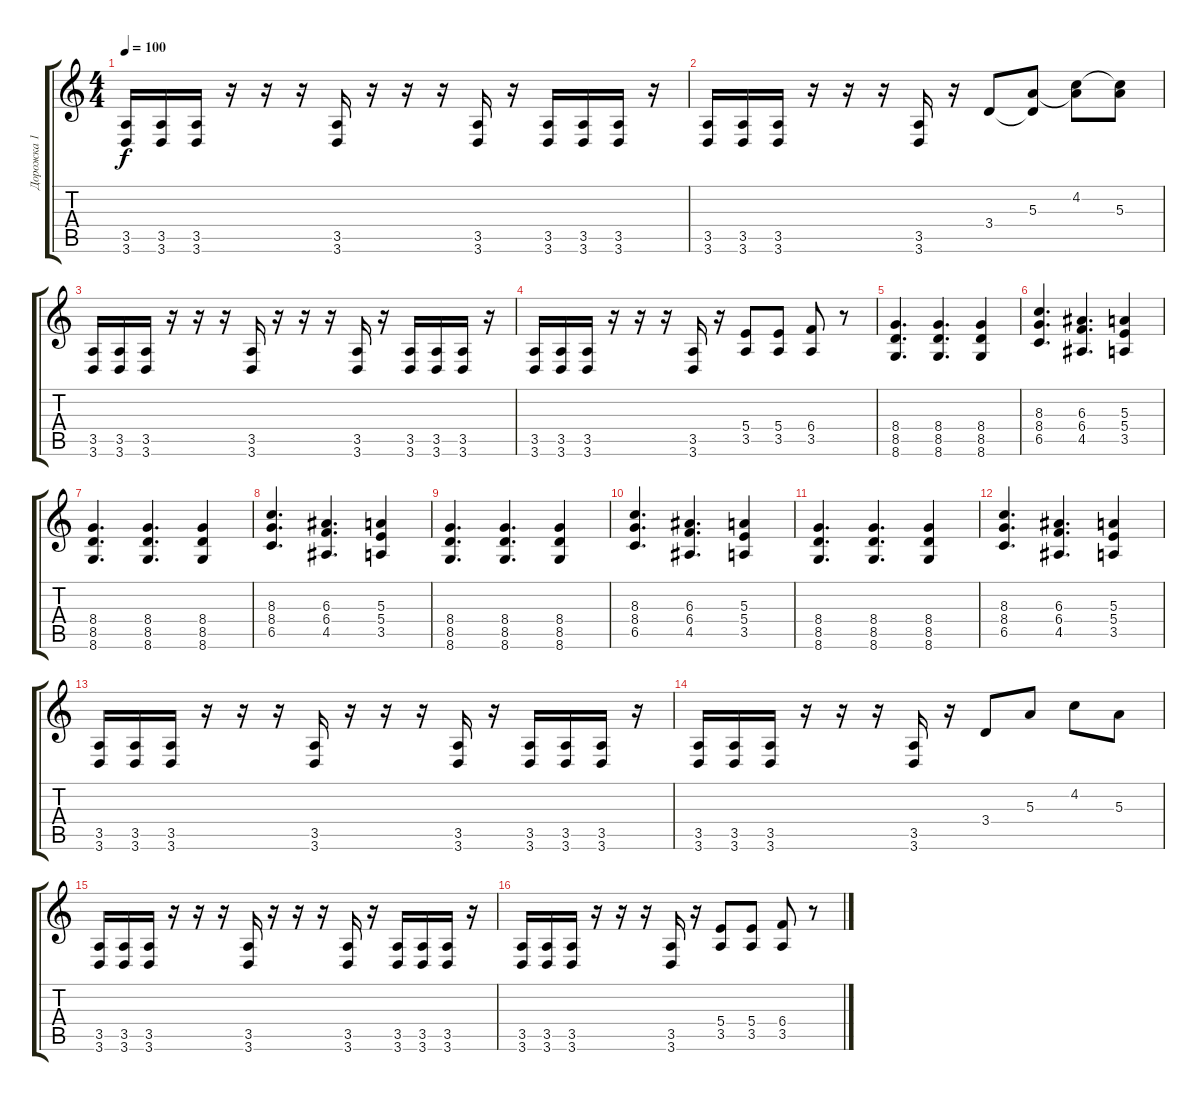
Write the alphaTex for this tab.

\track ("Дорожка 1" "Дорожка 1") {instrument distortionguitar}
\staff {score tabs}
\tuning (Db4 Ab3 E3 B2 Gb2 B1) {hide}
\ts (4 4)
\tempo 100
\clef g2
\ks c
(3.5 3.6).16{dy f} (3.5 3.6).16 (3.5 3.6).16 r.16 r.16 r.16 (3.5 3.6).16 r.16 r.16 r.16 (3.5 3.6).16 r.16 (3.5 3.6).16 (3.5 3.6).16 (3.5 3.6).16 r.16 |
(3.5 3.6).16 (3.5 3.6).16 (3.5 3.6).16 r.16 r.16 r.16 (3.5 3.6).16 r.16 3.4.8 (5.3 3.4{t}).8 (4.2 5.3{t}).8 (4.2{t} 5.3).8 |
(3.5 3.6).16 (3.5 3.6).16 (3.5 3.6).16 r.16 r.16 r.16 (3.5 3.6).16 r.16 r.16 r.16 (3.5 3.6).16 r.16 (3.5 3.6).16 (3.5 3.6).16 (3.5 3.6).16 r.16 |
(3.5 3.6).16 (3.5 3.6).16 (3.5 3.6).16 r.16 r.16 r.16 (3.5 3.6).16 r.16 (5.4 3.5).8 (5.4 3.5).8 (6.4 3.5).8 r.8 |
(8.4 8.5 8.6).4{d} (8.4 8.5 8.6).4{d} (8.4 8.5 8.6).4 |
(8.3 8.4 6.5).4{d} (6.3 6.4 4.5).4{d} (5.3 5.4 3.5).4 |
(8.4 8.5 8.6).4{d} (8.4 8.5 8.6).4{d} (8.4 8.5 8.6).4 |
(8.3 8.4 6.5).4{d} (6.3 6.4 4.5).4{d} (5.3 5.4 3.5).4 |
(8.4 8.5 8.6).4{d} (8.4 8.5 8.6).4{d} (8.4 8.5 8.6).4 |
(8.3 8.4 6.5).4{d} (6.3 6.4 4.5).4{d} (5.3 5.4 3.5).4 |
(8.4 8.5 8.6).4{d} (8.4 8.5 8.6).4{d} (8.4 8.5 8.6).4 |
(8.3 8.4 6.5).4{d} (6.3 6.4 4.5).4{d} (5.3 5.4 3.5).4 |
(3.5 3.6).16 (3.5 3.6).16 (3.5 3.6).16 r.16 r.16 r.16 (3.5 3.6).16 r.16 r.16 r.16 (3.5 3.6).16 r.16 (3.5 3.6).16 (3.5 3.6).16 (3.5 3.6).16 r.16 |
(3.5 3.6).16 (3.5 3.6).16 (3.5 3.6).16 r.16 r.16 r.16 (3.5 3.6).16 r.16 3.4.8 5.3.8 4.2.8 5.3.8 |
(3.5 3.6).16 (3.5 3.6).16 (3.5 3.6).16 r.16 r.16 r.16 (3.5 3.6).16 r.16 r.16 r.16 (3.5 3.6).16 r.16 (3.5 3.6).16 (3.5 3.6).16 (3.5 3.6).16 r.16 |
(3.5 3.6).16 (3.5 3.6).16 (3.5 3.6).16 r.16 r.16 r.16 (3.5 3.6).16 r.16 (5.4 3.5).8 (5.4 3.5).8 (6.4 3.5).8 r.8
